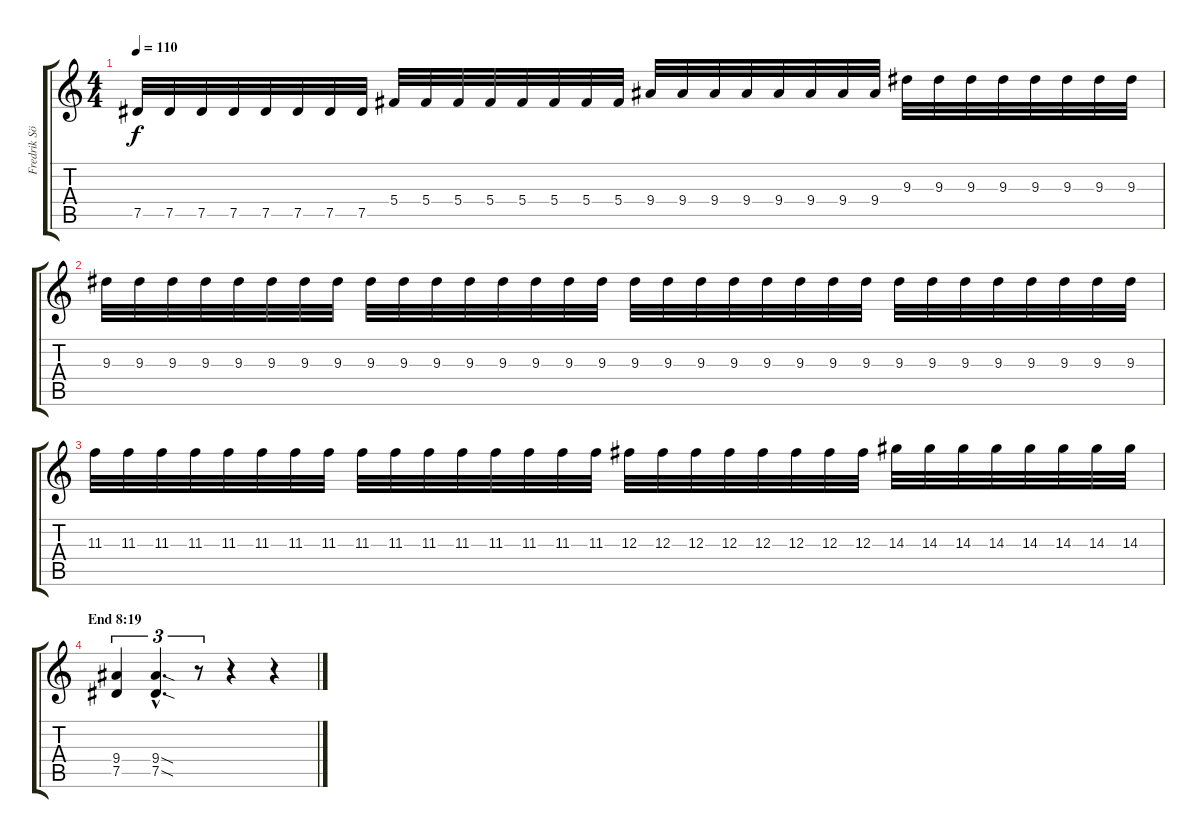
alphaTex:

\track ("Fredrik Söderberg (D# Tuning)" "Fredrik Sö") {instrument overdrivenguitar}
\staff {score tabs}
\tuning (Eb4 Bb3 Gb3 Db3 Ab2 Eb2) {hide}
\ts (4 4)
\tempo 110
\clef g2
\ks c
7.5.32{dy f} 7.5.32 7.5.32 7.5.32 7.5.32 7.5.32 7.5.32 7.5.32 5.4.32 5.4.32 5.4.32 5.4.32 5.4.32 5.4.32 5.4.32 5.4.32 9.4.32 9.4.32 9.4.32 9.4.32 9.4.32 9.4.32 9.4.32 9.4.32 9.3.32 9.3.32 9.3.32 9.3.32 9.3.32 9.3.32 9.3.32 9.3.32 |
9.3.32 9.3.32 9.3.32 9.3.32 9.3.32 9.3.32 9.3.32 9.3.32 9.3.32 9.3.32 9.3.32 9.3.32 9.3.32 9.3.32 9.3.32 9.3.32 9.3.32 9.3.32 9.3.32 9.3.32 9.3.32 9.3.32 9.3.32 9.3.32 9.3.32 9.3.32 9.3.32 9.3.32 9.3.32 9.3.32 9.3.32 9.3.32 |
11.3.32 11.3.32 11.3.32 11.3.32 11.3.32 11.3.32 11.3.32 11.3.32 11.3.32 11.3.32 11.3.32 11.3.32 11.3.32 11.3.32 11.3.32 11.3.32 12.3.32 12.3.32 12.3.32 12.3.32 12.3.32 12.3.32 12.3.32 12.3.32 14.3.32 14.3.32 14.3.32 14.3.32 14.3.32 14.3.32 14.3.32 14.3.32 |
\section ("" "End 8:19")
(9.4 7.5).4{tu (3 2)} (9.4{sod hac} 7.5{sod hac}).4{d tu (3 2)} r.8{tu (3 2)} r.4 r.4
